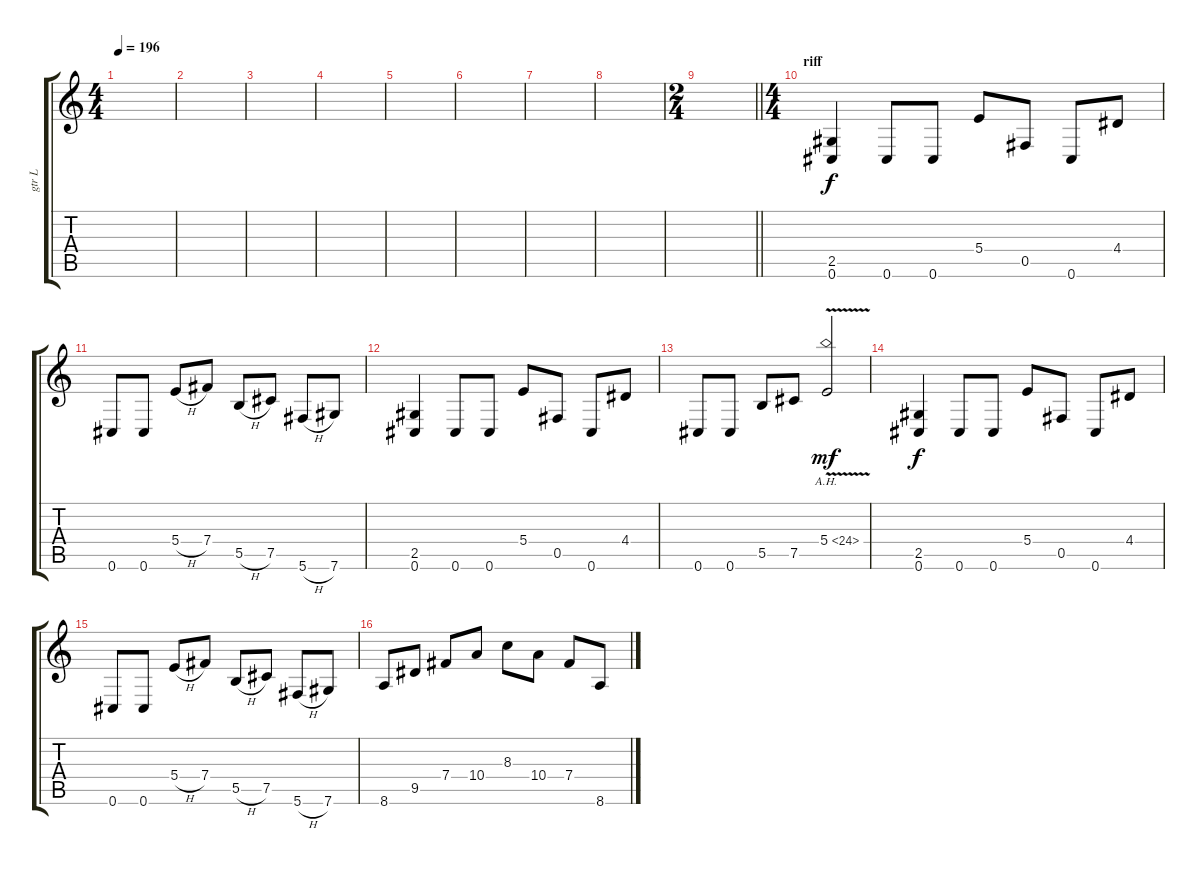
\track ("gtr L" "gtr L") {instrument distortionguitar}
\staff {score tabs}
\tuning (Db4 Ab3 E3 B2 Gb2 Db2) {hide}
\ts (4 4)
\tempo 196
\clef g2
\ks c
|
|
|
|
|
|
|
|
\ts (2 4)
\barLineRight lightlight
|
\ts (4 4)
\section ("" "riff")
(2.5 0.6).4 0.6.8 0.6.8 5.4.8 0.5.8 0.6.8 4.4.8 |
0.6.8 0.6.8 5.4{h}.8 7.4.8 5.5{h}.8 7.5.8 5.6{h}.8 7.6.8 |
(2.5 0.6).4 0.6.8 0.6.8 5.4.8 0.5.8 0.6.8 4.4.8 |
0.6.8 0.6.8 5.5.8 7.5.8 5.4{ah 19 v}.2{dy mf} |
(2.5 0.6).4{dy f} 0.6.8 0.6.8 5.4.8 0.5.8 0.6.8 4.4.8 |
0.6.8 0.6.8 5.4{h}.8 7.4.8 5.5{h}.8 7.5.8 5.6{h}.8 7.6.8 |
8.6.8 9.5.8 7.4.8 10.4.8 8.3.8 10.4.8 7.4.8 8.6.8
